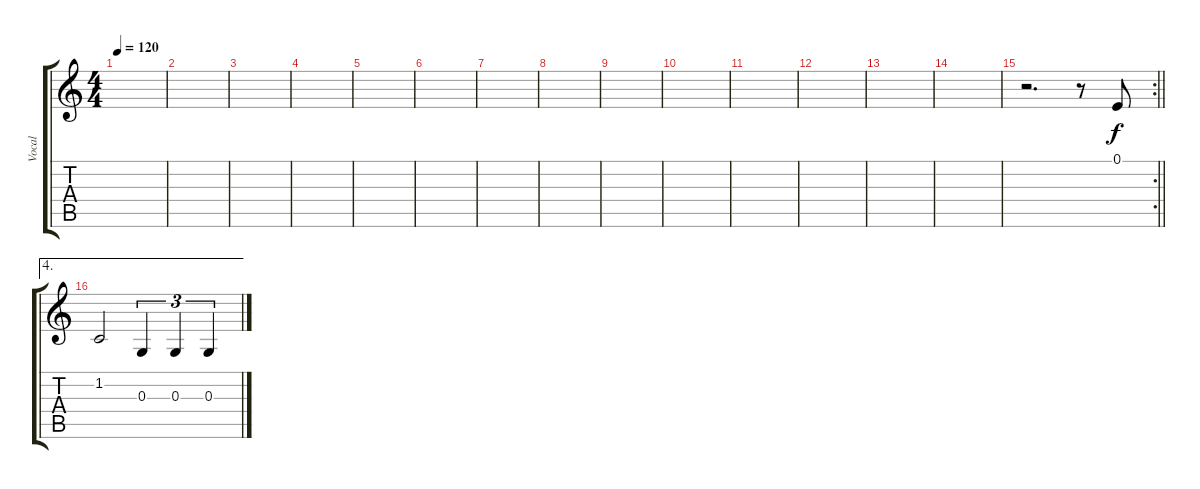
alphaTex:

\track ("Vocal" "Vocal") {instrument stringensemble1}
\staff {score tabs}
\tuning (E4 B3 G3 D3 A2 E2) {hide}
\ts (4 4)
\tempo 120
\clef g2
\ks c
|
|
|
|
|
|
|
|
|
|
|
|
|
|
\rc 2
\barLineRight lightlight
r.2{d} r.8 0.1.8 |
\ae 4
1.2.2 0.3.4{tu (3 2)} 0.3.4{tu (3 2)} 0.3.4{tu (3 2)}
